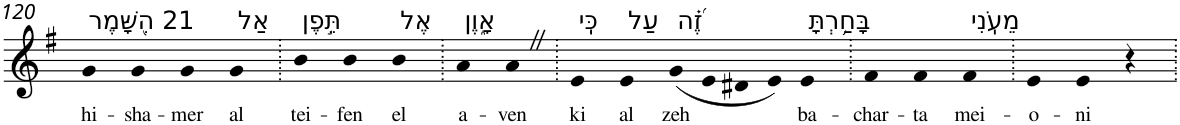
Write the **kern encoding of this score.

**kern	**text
*part1	*part1
*staff1	*staff1
*I"Piano	*
*I'Pno	*
!!LO:PB:g=z
*clefG2	*
*k[f#]	*
*G:	*
=120	=120
!LO:TX:a:t=21 הִ֭שָּׁמֶר	!
!	!LO:LY:b
4g	hi-
!	!LO:LY:b
4g	-sha-
!	!LO:LY:b
4g	-mer
!LO:TX:a:t=אַל	!
!	!LO:LY:b
4g	al
=121.	=121.
!LO:TX:a:t=תֵּ֣פֶן	!
!	!LO:LY:b
4b	tei-
!	!LO:LY:b
4b	-fen
!LO:TX:a:t=אֶל	!
!	!LO:LY:b
4b	el
=122.	=122.
!LO:TX:a:t=אָ֑וֶן	!
!	!LO:LY:b
4a	a-
!	!LO:LY:b
4aZ	-ven
=123.	=123.
!LO:TX:a:t=כִּֽי	!
!	!LO:LY:b
4e	ki
!LO:TX:a:t=עַל	!
!	!LO:LY:b
4e	al
!LO:TX:a:t=זֶ֝֗ה	!
!	!LO:LY:b
(8g	zeh
8e	.
8d#X	.
8e)	.
!LO:TX:a:t=בָּחַ֥רְתָּ	!
!	!LO:LY:b
4e	ba-
=124.	=124.
!	!LO:LY:b
4f#	-char-
!	!LO:LY:b
4f#	-ta
!LO:TX:a:t=מֵעֹֽנִי	!
!	!LO:LY:b
4f#	mei-
=125.	=125.
!	!LO:LY:b
4e	-o-
!	!LO:LY:b
4e	-ni
4r	.
=.	=.
*-	*-
